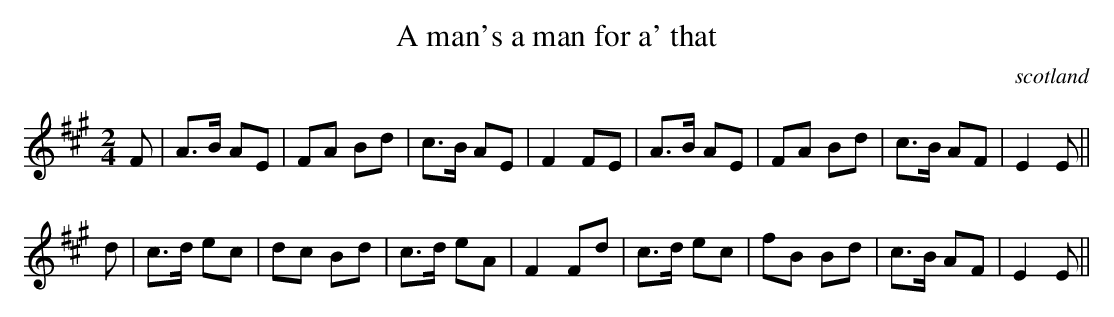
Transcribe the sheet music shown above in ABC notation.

X:1
T:A man's a man for a' that
O:scotland
M:2/4
L:1/8
K:EMix
F|\
A>B AE | FA Bd | c>B AE | F2FE |\
A>B AE | FA Bd | c>B AF | E2E ||
d |\
c>d ec | dc Bd | c>d eA | F2 Fd | \
c>d ec | fB Bd | c>B AF | E2 E ||
